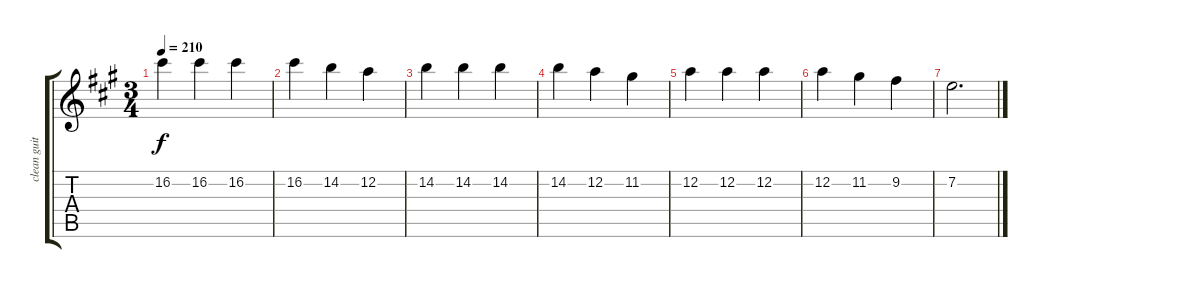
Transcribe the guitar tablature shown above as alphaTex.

\track ("clean guitar 2" "clean guit") {instrument acousticguitarnylon}
\staff {score tabs}
\tuning (D4 A3 F3 C3 G2 C2) {hide}
\ts (3 4)
\tempo 210
\clef g2
\ks a
16.2.4{dy f} 16.2.4 16.2.4 |
16.2.4 14.2.4 12.2.4 |
14.2.4 14.2.4 14.2.4 |
14.2.4 12.2.4 11.2.4 |
12.2.4 12.2.4 12.2.4 |
12.2.4 11.2.4 9.2.4 |
7.2.2{d}
